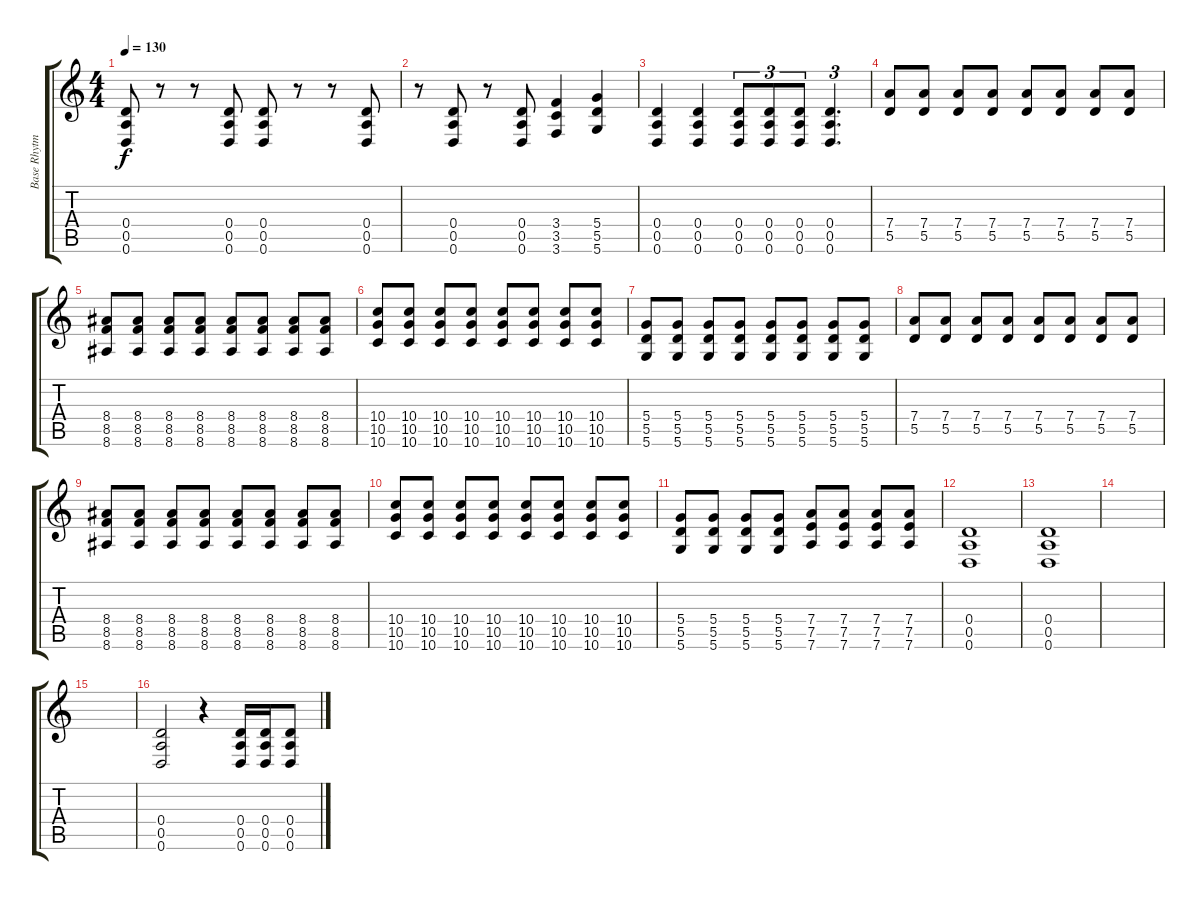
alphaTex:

\track ("Base Rhytm" "Base Rhytm") {instrument distortionguitar}
\staff {score tabs}
\tuning (E4 B3 G3 D3 A2 D2) {hide}
\ts (4 4)
\tempo 130
\clef g2
\ks c
(0.4 0.5 0.6).8{dy f} r.8 r.8 (0.4 0.5 0.6).8 (0.4 0.5 0.6).8 r.8 r.8 (0.4 0.5 0.6).8 |
r.8 (0.4 0.5 0.6).8 r.8 (0.4 0.5 0.6).8 (3.4 3.5 3.6).4 (5.4 5.5 5.6).4 |
(0.4 0.5 0.6).4 (0.4 0.5 0.6).4 (0.4 0.5 0.6).8{tu (3 2)} (0.4 0.5 0.6).8{tu (3 2)} (0.4 0.5 0.6).8{tu (3 2)} (0.4 0.5 0.6).4{d tu (3 2)} |
(7.4 5.5).8 (7.4 5.5).8 (7.4 5.5).8 (7.4 5.5).8 (7.4 5.5).8 (7.4 5.5).8 (7.4 5.5).8 (7.4 5.5).8 |
(8.4 8.5 8.6).8 (8.4 8.5 8.6).8 (8.4 8.5 8.6).8 (8.4 8.5 8.6).8 (8.4 8.5 8.6).8 (8.4 8.5 8.6).8 (8.4 8.5 8.6).8 (8.4 8.5 8.6).8 |
(10.4 10.5 10.6).8 (10.4 10.5 10.6).8 (10.4 10.5 10.6).8 (10.4 10.5 10.6).8 (10.4 10.5 10.6).8 (10.4 10.5 10.6).8 (10.4 10.5 10.6).8 (10.4 10.5 10.6).8 |
(5.4 5.5 5.6).8 (5.4 5.5 5.6).8 (5.4 5.5 5.6).8 (5.4 5.5 5.6).8 (5.4 5.5 5.6).8 (5.4 5.5 5.6).8 (5.4 5.5 5.6).8 (5.4 5.5 5.6).8 |
(7.4 5.5).8 (7.4 5.5).8 (7.4 5.5).8 (7.4 5.5).8 (7.4 5.5).8 (7.4 5.5).8 (7.4 5.5).8 (7.4 5.5).8 |
(8.4 8.5 8.6).8 (8.4 8.5 8.6).8 (8.4 8.5 8.6).8 (8.4 8.5 8.6).8 (8.4 8.5 8.6).8 (8.4 8.5 8.6).8 (8.4 8.5 8.6).8 (8.4 8.5 8.6).8 |
(10.4 10.5 10.6).8 (10.4 10.5 10.6).8 (10.4 10.5 10.6).8 (10.4 10.5 10.6).8 (10.4 10.5 10.6).8 (10.4 10.5 10.6).8 (10.4 10.5 10.6).8 (10.4 10.5 10.6).8 |
(5.4 5.5 5.6).8 (5.4 5.5 5.6).8 (5.4 5.5 5.6).8 (5.4 5.5 5.6).8 (7.4 7.5 7.6).8 (7.4 7.5 7.6).8 (7.4 7.5 7.6).8 (7.4 7.5 7.6).8 |
(0.4 0.5 0.6).1 |
(0.4 0.5 0.6).1 |
|
|
(0.4 0.5 0.6).2 r.4 (0.4 0.5 0.6).16 (0.4 0.5 0.6).16 (0.4 0.5 0.6).8
